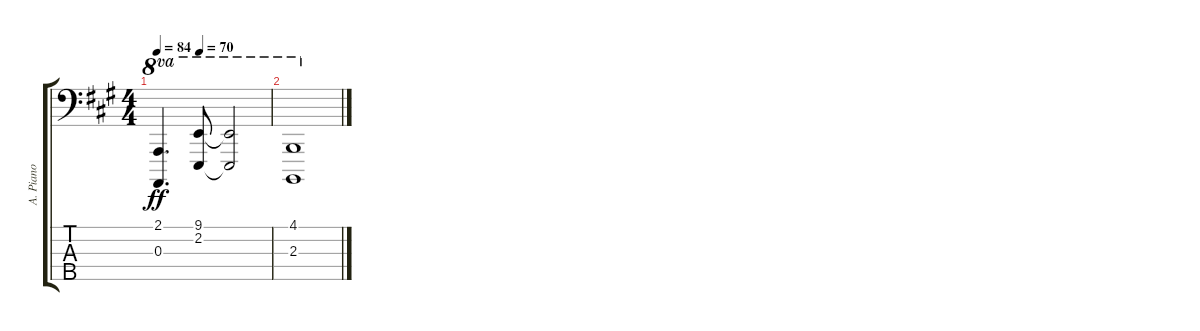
\track ("A. Piano" "A. Piano") {instrument acousticgrandpiano}
\staff {score tabs}
\tuning (G2 D2 A1 E1 B0) {hide}
\ts (4 4)
\tempo 84
\tempo (70 0.375)
\clef f4
\ks a
(2.1 0.3).4{d ot 8va dy ff} (9.1 2.2).8{ot 8va} (9.1{t} 2.2{t}).2{ot 8va} |
(4.1 2.3).1{ot 8va}
